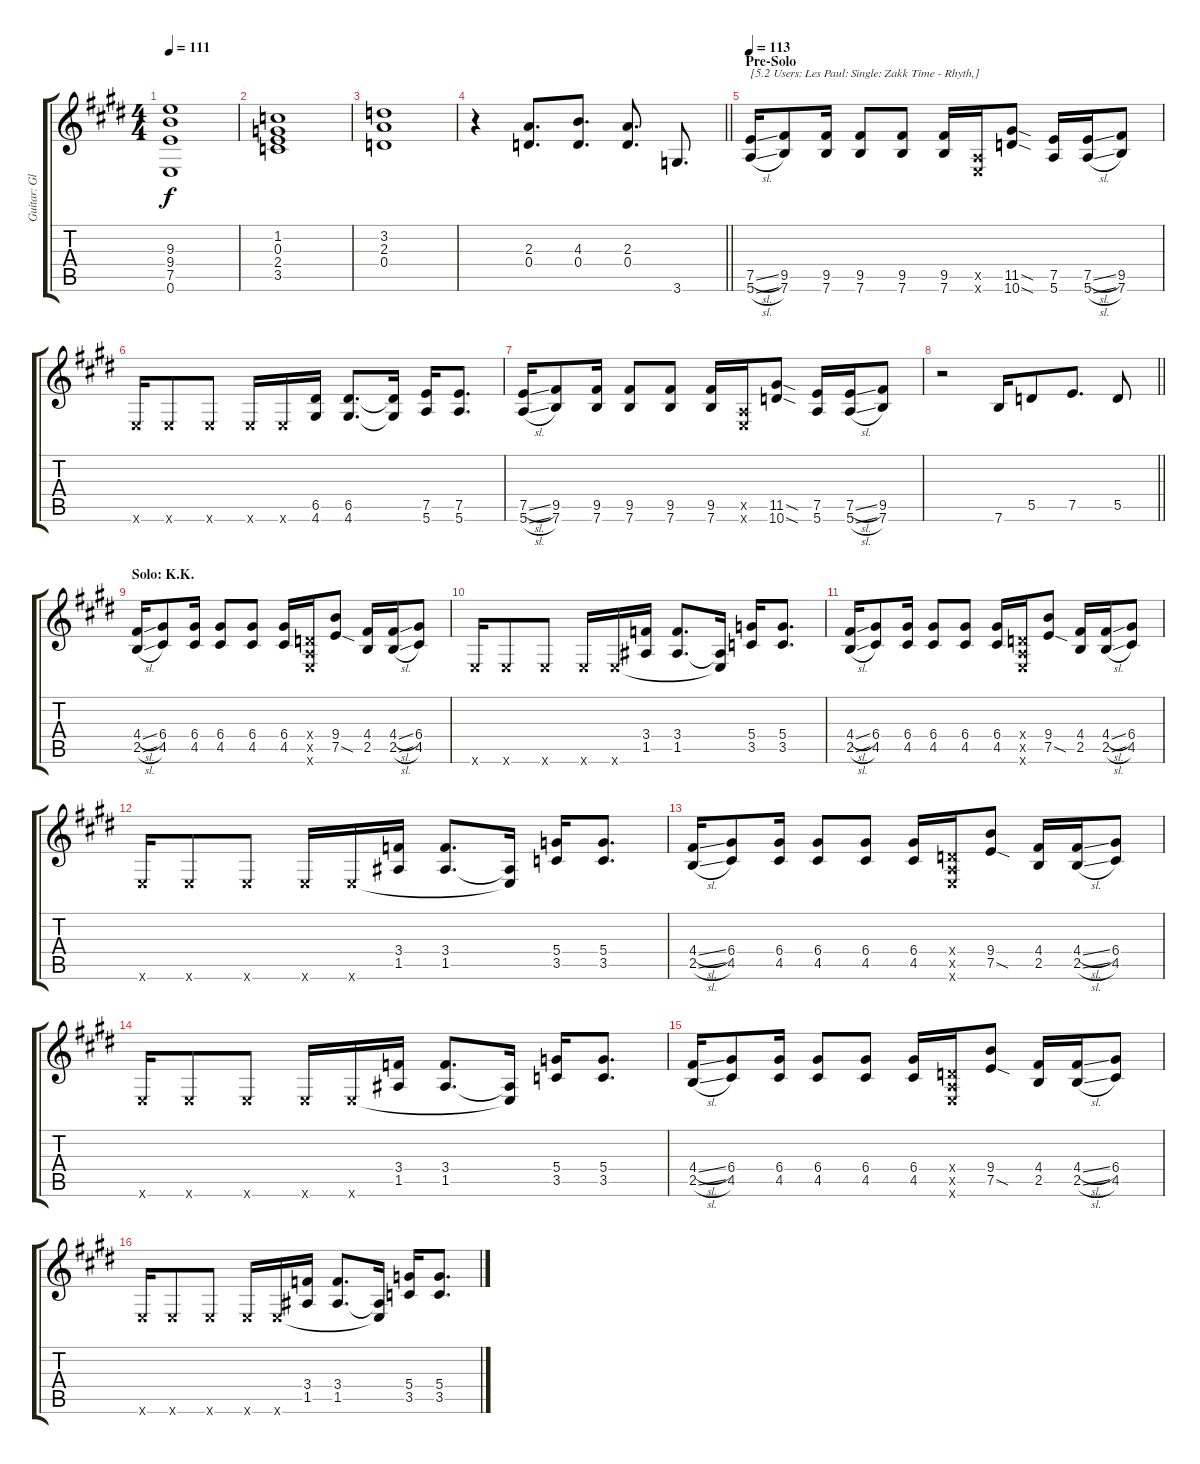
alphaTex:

\track ("Guitar: Glenn" "Guitar: Gl") {instrument distortionguitar}
\staff {score tabs}
\tuning (E4 B3 G3 D3 A2 E2) {hide}
\ts (4 4)
\tempo 111
\clef g2
\ks e
(9.3 9.4 7.5 0.6).1{dy f} |
(1.2 0.3 2.4 3.5).1 |
(3.2 2.3 0.4).1 |
\barLineRight lightlight
r.4 (2.3 0.4).8{d} (4.3 0.4).8{d} (2.3 0.4).8{d} 3.6.8{d} |
\section ("" "Pre-Solo")
\tempo 113
(7.5{sl} 5.6{sl}).16{txt "[5.2 Users: Les Paul: Single: Zakk Time - Rhyth,]" volume 13 balance 6 instrument distortionguitar} (9.5 7.6).8 (9.5 7.6).16 (9.5 7.6).8 (9.5 7.6).8 (9.5 7.6).16 (0.5{x} 0.6{x}).16 (11.5{sod} 10.6{sod}).8 (7.5 5.6).16 (7.5{sl} 5.6{sl}).16 (9.5 7.6).8 |
0.6{x}.16 0.6{x}.8 0.6{x}.8 0.6{x}.16 0.6{x}.16 (6.5 4.6).16 (6.5 4.6).8{d} (6.5{t} 4.6{t}).16 (7.5 5.6).16 (7.5 5.6).8{d} |
(7.5{sl} 5.6{sl}).16 (9.5 7.6).8 (9.5 7.6).16 (9.5 7.6).8 (9.5 7.6).8 (9.5 7.6).16 (0.5{x} 0.6{x}).16 (11.5{sod} 10.6{sod}).8 (7.5 5.6).16 (7.5{sl} 5.6{sl}).16 (9.5 7.6).8 |
\barLineRight lightlight
r.2 7.6.16 5.5.8 7.5.8{d} 5.5.8 |
\section ("" "Solo: K.K.")
(4.4{sl} 2.5{sl}).16 (6.4 4.5).8 (6.4 4.5).16 (6.4 4.5).8 (6.4 4.5).8 (6.4 4.5).16 (0.4{x} 0.5{x} 0.6{x}).16 (9.4 7.5{sod}).8 (4.4 2.5).16 (4.4{sl} 2.5{sl}).16 (6.4 4.5).8 |
0.6{x}.16 0.6{x}.8 0.6{x}.8 0.6{x}.16 0.6{x}.16 (3.4 1.5).16 (3.4 1.5).8{d} (1.5{t} 0.6{t}).16 (5.4 3.5).16 (5.4 3.5).8{d} |
(4.4{sl} 2.5{sl}).16 (6.4 4.5).8 (6.4 4.5).16 (6.4 4.5).8 (6.4 4.5).8 (6.4 4.5).16 (0.4{x} 0.5{x} 0.6{x}).16 (9.4 7.5{sod}).8 (4.4 2.5).16 (4.4{sl} 2.5{sl}).16 (6.4 4.5).8 |
0.6{x}.16 0.6{x}.8 0.6{x}.8 0.6{x}.16 0.6{x}.16 (3.4 1.5).16 (3.4 1.5).8{d} (1.5{t} 0.6{t}).16 (5.4 3.5).16 (5.4 3.5).8{d} |
(4.4{sl} 2.5{sl}).16 (6.4 4.5).8 (6.4 4.5).16 (6.4 4.5).8 (6.4 4.5).8 (6.4 4.5).16 (0.4{x} 0.5{x} 0.6{x}).16 (9.4 7.5{sod}).8 (4.4 2.5).16 (4.4{sl} 2.5{sl}).16 (6.4 4.5).8 |
0.6{x}.16 0.6{x}.8 0.6{x}.8 0.6{x}.16 0.6{x}.16 (3.4 1.5).16 (3.4 1.5).8{d} (1.5{t} 0.6{t}).16 (5.4 3.5).16 (5.4 3.5).8{d} |
(4.4{sl} 2.5{sl}).16 (6.4 4.5).8 (6.4 4.5).16 (6.4 4.5).8 (6.4 4.5).8 (6.4 4.5).16 (0.4{x} 0.5{x} 0.6{x}).16 (9.4 7.5{sod}).8 (4.4 2.5).16 (4.4{sl} 2.5{sl}).16 (6.4 4.5).8 |
0.6{x}.16 0.6{x}.8 0.6{x}.8 0.6{x}.16 0.6{x}.16 (3.4 1.5).16 (3.4 1.5).8{d} (1.5{t} 0.6{t}).16 (5.4 3.5).16 (5.4 3.5).8{d}
